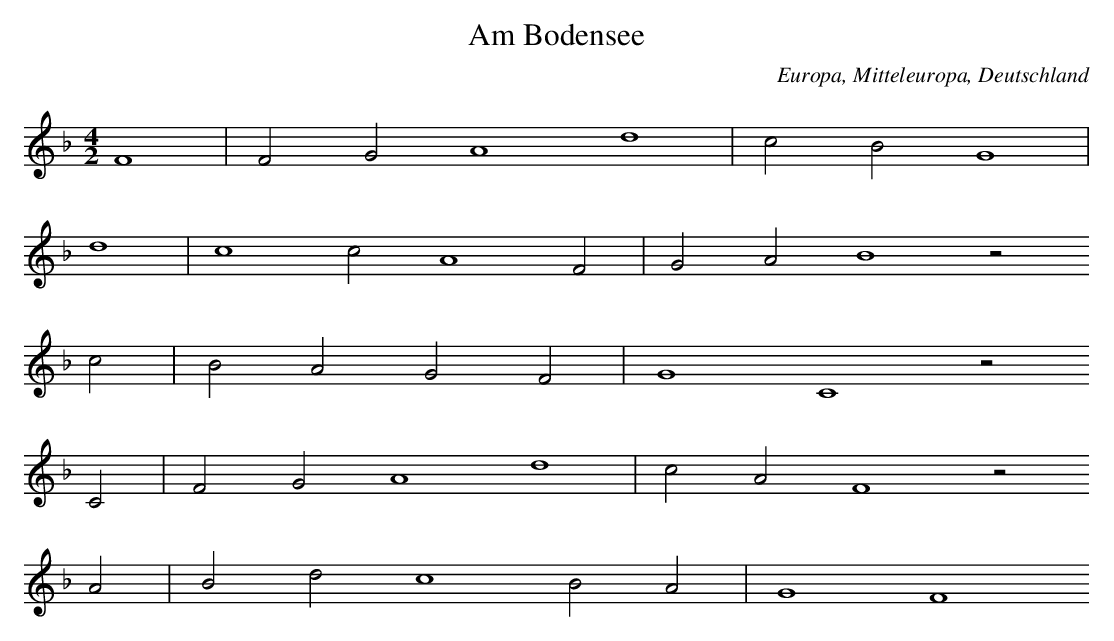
X:1
T: Am Bodensee
O: Europa, Mitteleuropa, Deutschland
M: 4/2
L: 1/2
K: F
F2 | FGA2d2 | cBG2 |
d2 | c2cA2F | GAB2z
c | BAGF | G2C2z
C | FGA2d2 | cAF2z
A | Bdc2BA | G2F2
